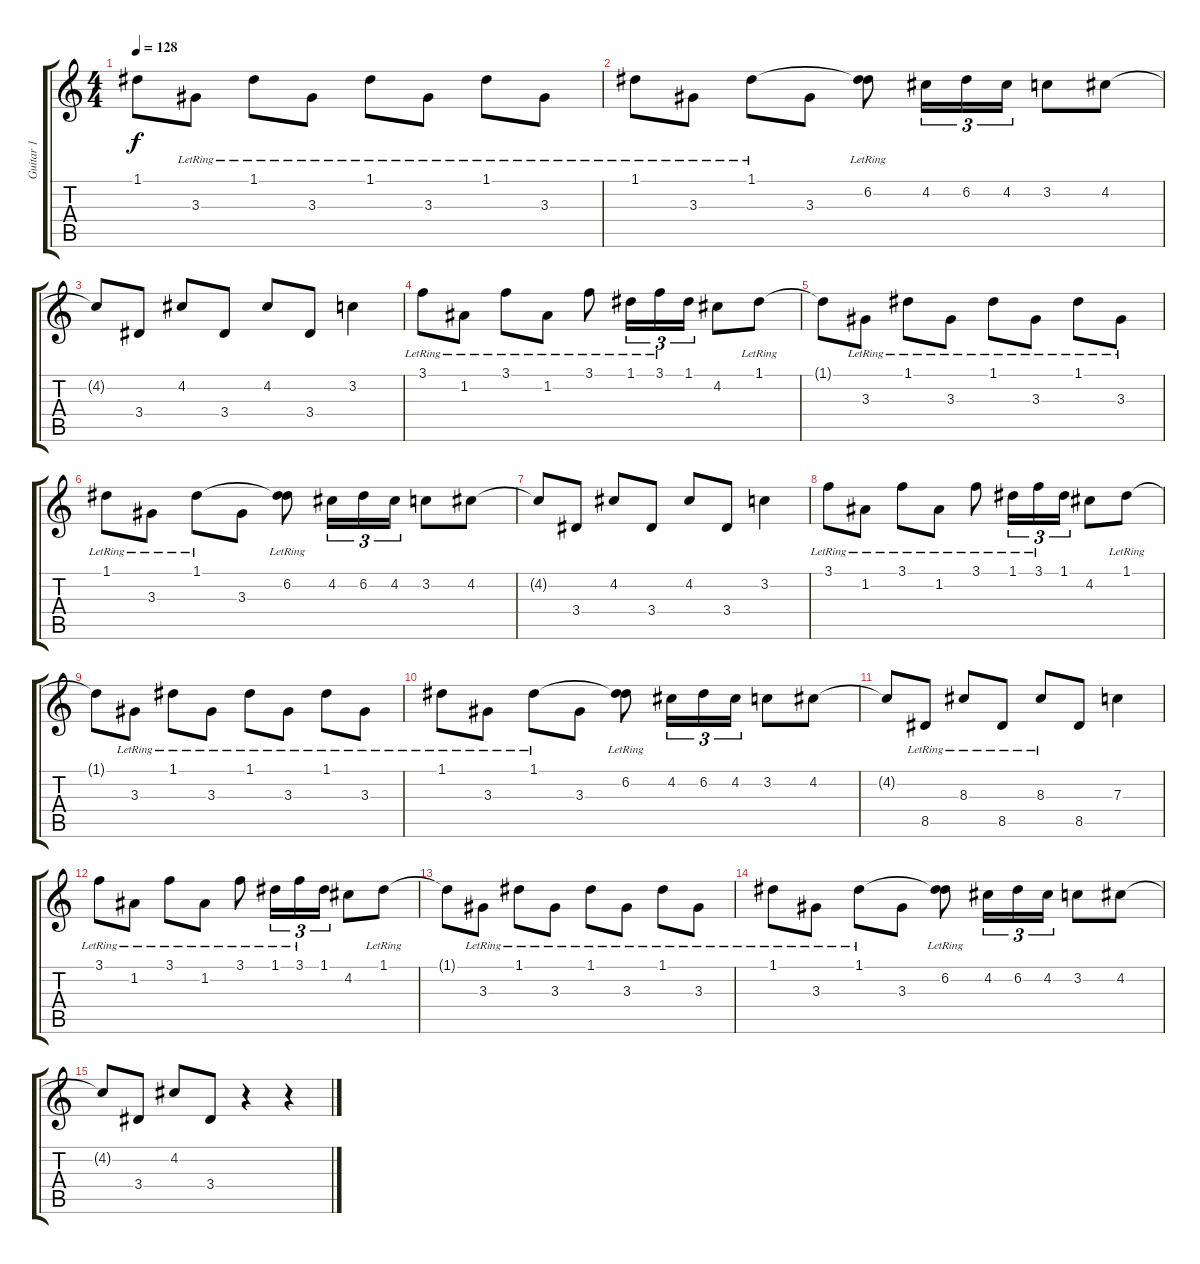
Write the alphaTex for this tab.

\track ("Guitar 1" "Guitar 1") {instrument overdrivenguitar}
\staff {score tabs}
\tuning (D4 A3 F3 C3 G2 C2) {hide}
\ts (4 4)
\tempo 128
\clef g2
\ks c
1.1{t}.8{dy f} 3.3{lr}.8 1.1{lr}.8 3.3{lr}.8 1.1{lr}.8 3.3{lr}.8 1.1{lr}.8 3.3{lr}.8 |
1.1{lr}.8 3.3{lr}.8 1.1{lr}.8 3.3.8 (1.1{lr t} 6.2).8 4.2.16{tu (3 2)} 6.2.16{tu (3 2)} 4.2.16{tu (3 2)} 3.2.8 4.2.8 |
4.2{t}.8 3.4.8 4.2.8 3.4.8 4.2.8 3.4.8 3.2.4 |
3.1{lr}.8 1.2{lr}.8 3.1{lr}.8 1.2{lr}.8 3.1{lr}.8 1.1{lr}.16{tu (3 2)} 3.1{lr}.16{tu (3 2)} 1.1.16{tu (3 2)} 4.2.8 1.1{lr}.8 |
1.1{t}.8 3.3{lr}.8 1.1{lr}.8 3.3{lr}.8 1.1{lr}.8 3.3{lr}.8 1.1{lr}.8 3.3{lr}.8 |
1.1{lr}.8 3.3{lr}.8 1.1{lr}.8 3.3.8 (1.1{lr t} 6.2).8 4.2.16{tu (3 2)} 6.2.16{tu (3 2)} 4.2.16{tu (3 2)} 3.2.8 4.2.8 |
4.2{t}.8 3.4.8 4.2.8 3.4.8 4.2.8 3.4.8 3.2.4 |
3.1{lr}.8 1.2{lr}.8 3.1{lr}.8 1.2{lr}.8 3.1{lr}.8 1.1{lr}.16{tu (3 2)} 3.1{lr}.16{tu (3 2)} 1.1.16{tu (3 2)} 4.2.8 1.1{lr}.8 |
1.1{t}.8 3.3{lr}.8 1.1{lr}.8 3.3{lr}.8 1.1{lr}.8 3.3{lr}.8 1.1{lr}.8 3.3{lr}.8 |
1.1{lr}.8 3.3{lr}.8 1.1{lr}.8 3.3.8 (1.1{lr t} 6.2).8 4.2.16{tu (3 2)} 6.2.16{tu (3 2)} 4.2.16{tu (3 2)} 3.2.8 4.2.8 |
4.2{t}.8 8.5{lr}.8 8.3{lr}.8 8.5{lr}.8 8.3{lr}.8 8.5.8 7.3.4 |
3.1{lr}.8 1.2{lr}.8 3.1{lr}.8 1.2{lr}.8 3.1{lr}.8 1.1{lr}.16{tu (3 2)} 3.1{lr}.16{tu (3 2)} 1.1.16{tu (3 2)} 4.2.8 1.1{lr}.8 |
1.1{t}.8 3.3{lr}.8 1.1{lr}.8 3.3{lr}.8 1.1{lr}.8 3.3{lr}.8 1.1{lr}.8 3.3{lr}.8 |
1.1{lr}.8 3.3{lr}.8 1.1{lr}.8 3.3.8 (1.1{lr t} 6.2).8 4.2.16{tu (3 2)} 6.2.16{tu (3 2)} 4.2.16{tu (3 2)} 3.2.8 4.2.8 |
4.2{t}.8 3.4.8 4.2.8 3.4.8 r.4 r.4
